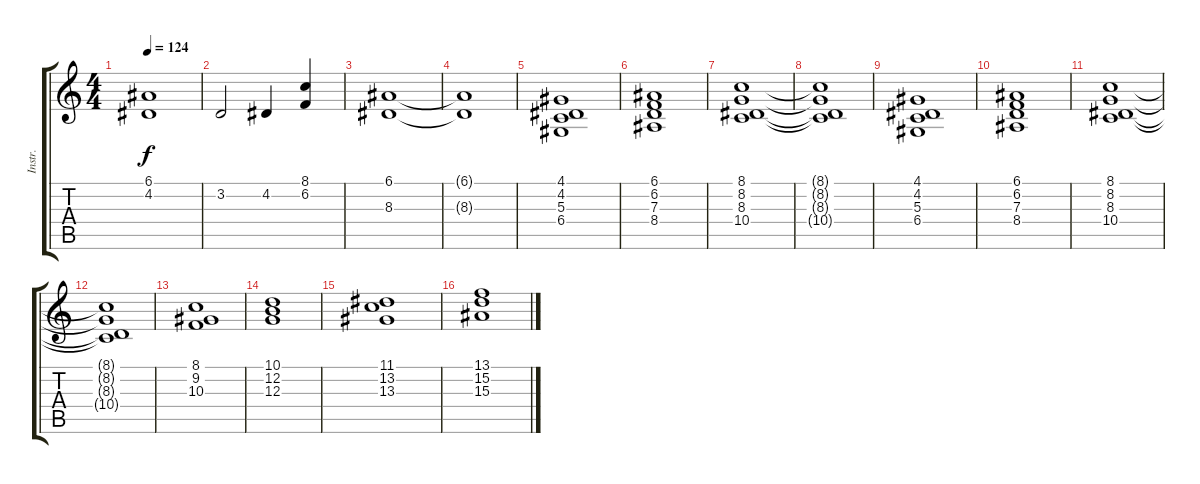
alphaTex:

\track ("Instr." "Instr.") {instrument lead2sawtooth}
\staff {score tabs}
\tuning (E4 B3 G3 D3 A2 E2) {hide}
\ts (4 4)
\tempo 124
\clef g2
\ks c
(6.1 4.2).1{dy f} |
3.2.2 4.2.4 (8.1 6.2).4 |
(6.1 8.3).1 |
(6.1{t} 8.3{t}).1 |
(4.1 4.2 5.3 6.4).1 |
(6.1 6.2 7.3 8.4).1 |
(8.1 8.2 8.3 10.4).1 |
(8.1{t} 8.2{t} 8.3{t} 10.4{t}).1 |
(4.1 4.2 5.3 6.4).1 |
(6.1 6.2 7.3 8.4).1 |
(8.1 8.2 8.3 10.4).1 |
(8.1{t} 8.2{t} 8.3{t} 10.4{t}).1 |
(8.1 9.2 10.3).1 |
(10.1 12.2 12.3).1 |
(11.1 13.2 13.3).1 |
(13.1 15.2 15.3).1
